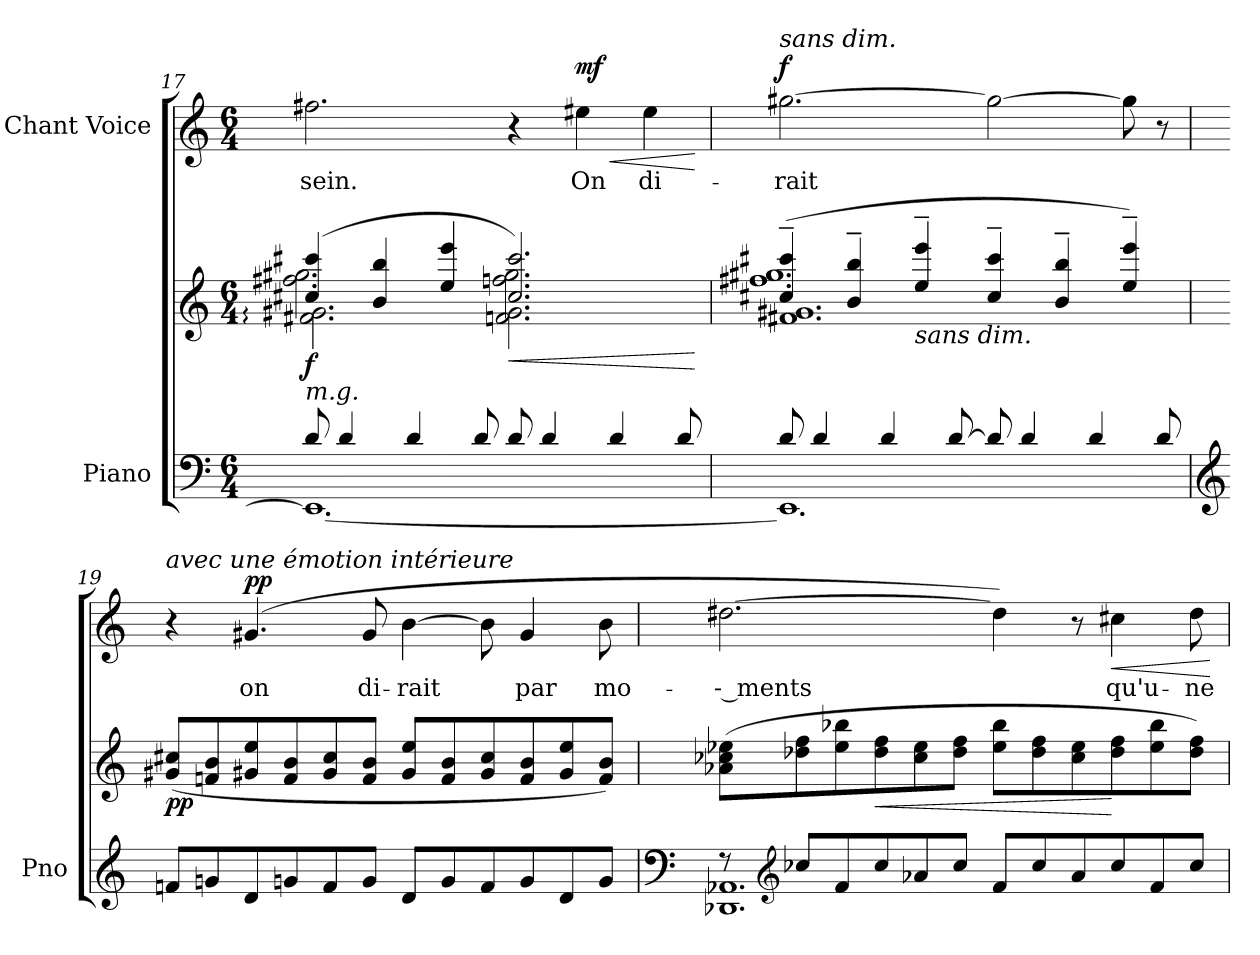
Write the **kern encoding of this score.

**kern	**kern	**dynam	**kern	**text	**dynam
*part2	*part2	*part2	*part1	*part1	*part1
*staff3	*staff2	*staff2/3	*staff1	*staff1	*staff1
*I"Piano	*	*	*I"Chant Voice	*	*
*I'Pno	*	*	*	*	*
!!LO:LB:g=z
*clefF4	*clefG2	*	*clefG2	*	*
*k[]	*k[]	*	*k[]	*	*
*M6/4	*M6/4	*	*M6/4	*	*
=17	=17	=17	=17	=17	=17
*^	*^	*	*	*	*
*	*	*	*^	*	*	*	*
!LO:TX:a:i:t=m.g.	!	!	!	!	!	!	!	!
!	!	!	!	!	!LO:DY:b	!	!LO:LY:b	!
8d/	1.EE_	(>4cc#X/ 4ccc#X/	2.ff#X\ 2.gg#X\	2.f#X\: 2.g#X\:	f	2.ff#X\	sein.	.
4d/	.	.	.	.	.	.	.	.
.	.	4b/ 4bb/	.	.	.	.	.	.
4d/	.	.	.	.	.	.	.	.
.	.	4ee/ 4eee/	.	.	.	.	.	.
8d/	.	.	.	.	.	.	.	.
!	!	!	!	!	!LO:HP:b	!	!	!
8d/	.	2.cc#/ 2.ccc#/)	2.ffn\ 2.gg#\	2.fn\ 2.g#\	<	4r	.	.
4d/	.	.	.	.	.	.	.	.
*	*	*	*	*	*	*MM84	*	*
!	!	!	!	!	!	!	!LO:LY:b	!LO:HP:b
!	!	!	!	!	!	!	!	!LO:DY:n=1:a
.	.	.	.	.	.	4ee#X\	On	< mf
4d/	.	.	.	.	.	.	.	.
!	!	!	!	!	!	!	!LO:LY:b	!
.	.	.	.	.	.	4ee#\	di-	.
8d/	.	.	.	.	.	.	.	.
*v	*v	*	*	*	*	*	*	*
*	*v	*v	*v	*	*	*	*
.	.	[	.	.	[
=18	=18	=18	=18	=18	=18
*^	*^	*	*	*	*
*	*	*	*^	*	*	*	*
!	!	!	!	!	!	!LO:TX:a:i:t=sans dim.	!	!
!	!	!	!	!	!	!	!LO:LY:b	!LO:DY:a
8d/	1.EE]	(>4cc#X/~ 4ccc#X/~	1.ff#X 1.gg#X	1.f#X 1.g#X	.	[2.gg#X\	-rait	f
4d/	.	.	.	.	.	.	.	.
.	.	4b/~ 4bb/~	.	.	.	.	.	.
4d/	.	.	.	.	.	.	.	.
!	!	!LO:TX:b:i:t=sans dim.	!	!	!	!	!	!
.	.	4ee/~ 4eee/~	.	.	.	.	.	.
[8d/	.	.	.	.	.	.	.	.
8d/]	.	4cc#/~ 4ccc#/~	.	.	.	2gg#\_	.	.
4d/	.	.	.	.	.	.	.	.
.	.	4b/~ 4bb/~	.	.	.	.	.	.
4d/	.	.	.	.	.	.	.	.
.	.	4ee/~ 4eee/~)	.	.	.	8gg#\]	.	.
8d/	.	.	.	.	.	8r	.	.
*v	*v	*	*	*	*	*	*	*
*	*v	*v	*v	*	*	*	*
=19	=19	=19	=19	=19	=19
*clefG2	*	*	*	*	*
*	*	*	*MM76	*	*
!	!	!	!LO:TX:a:i:t=avec une émotion intérieure	!	!
!	!	!LO:DY:b	!	!	!
8fn/L	(<8g#X/ 8cc#X/L	pp	4r	.	.
8gn/	8fn/ 8b/	.	.	.	.
!	!	!	!	!LO:LY:b	!LO:DY:a
8d/	8g#X/ 8ee/	.	(>4.g#X/	on	pp
8gn/	8f/ 8b/	.	.	.	.
8f/	8g#/ 8cc#/	.	.	.	.
!	!	!	!	!LO:LY:b	!
8g/J	8f/ 8b/J	.	8g#/	di-	.
!	!	!	!	!LO:LY:b	!
8d/L	8g#/ 8ee/L	.	[4b\	-rait	.
8g/	8f/ 8b/	.	.	.	.
8f/	8g#/ 8cc#/	.	8b\]	.	.
!	!	!	!	!LO:LY:b	!
8g/	8f/ 8b/	.	4g#/	par	.
8d/	8g#/ 8ee/	.	.	.	.
!	!	!	!	!LO:LY:b	!
8g/J	8f/ 8b/J)	.	8b\	mo-	.
!!LO:LB:g=z
=20	=20	=20	=20	=20	=20
*clefF4	*	*	*	*	*
*^	*	*	*	*	*
!	!	!	!	!	!LO:LY:b	!
8r	1.DD-X 1.AA-X	(>8a-X\ 8cc-X\ 8ee-X\L	.	[2.dd#X\	-- ments	.
*clefG2	*	*	*	*	*	*
8cc-X/L	.	8dd-X\ 8ff\	.	.	.	.
8f/	.	8ee-\ 8bb-X\	.	.	.	.
!	!	!	!LO:HP:b	!	!	!
8cc-/	.	8dd-\ 8ff\	<	.	.	.
8a-X/	.	8cc-\ 8ee-\	.	.	.	.
8cc-/J	.	8dd-\ 8ff\J	.	.	.	.
8f/L	.	8ee-\ 8bb-\L	.	4dd#\])	.	.
8cc-/	.	8dd-\ 8ff\	.	.	.	.
8a-/	.	8cc-\ 8ee-\	.	8r	.	.
!	!	!	!	!	!LO:LY:b	!LO:HP:b
8cc-/	.	8dd-\ 8ff\	[	4cc#X\	qu'u-	<
8f/	.	8ee-\ 8bb-\	.	.	.	.
!	!	!	!	!	!LO:LY:b	!
8cc-/J	.	8dd-\ 8ff\J)	.	8dd#\	-ne	.
*v	*v	*	*	*	*	*
.	.	.	.	.	[
=	=	=	=	=	=
*-	*-	*-	*-	*-	*-
